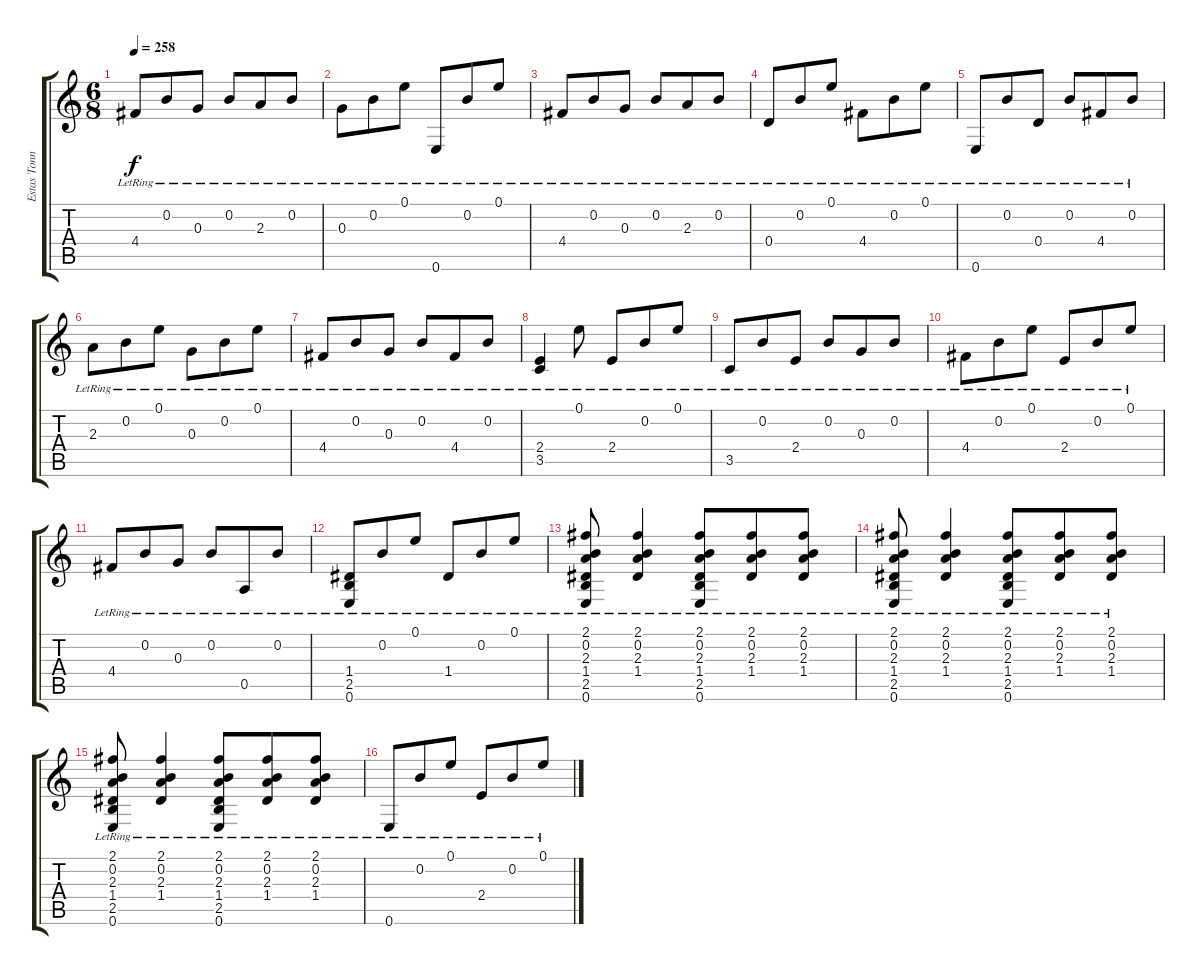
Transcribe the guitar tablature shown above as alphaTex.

\track ("Estas Tonne" "Estas Tonn") {instrument acousticguitarnylon}
\staff {score tabs}
\tuning (E4 B3 G3 D3 A2 E2) {hide}
\ts (6 8)
\tempo 258
\clef g2
\ks c
4.4{lr}.8{dy f} 0.2{lr}.8 0.3{lr}.8 0.2{lr}.8 2.3{lr}.8 0.2{lr}.8 |
0.3{lr}.8 0.2{lr}.8 0.1{lr}.8 0.6{lr}.8 0.2{lr}.8 0.1{lr}.8 |
4.4{lr}.8 0.2{lr}.8 0.3{lr}.8 0.2{lr}.8 2.3{lr}.8 0.2{lr}.8 |
0.4{lr}.8 0.2{lr}.8 0.1{lr}.8 4.4{lr}.8 0.2{lr}.8 0.1{lr}.8 |
0.6{lr}.8 0.2{lr}.8 0.4{lr}.8 0.2{lr}.8 4.4{lr}.8 0.2{lr}.8 |
2.3{lr}.8 0.2{lr}.8 0.1{lr}.8 0.3{lr}.8 0.2{lr}.8 0.1{lr}.8 |
4.4{lr}.8 0.2{lr}.8 0.3{lr}.8 0.2{lr}.8 4.4{lr}.8 0.2{lr}.8 |
(2.4{lr} 3.5{lr}).4 0.1{lr}.8 2.4{lr}.8 0.2{lr}.8 0.1{lr}.8 |
3.5{lr}.8 0.2{lr}.8 2.4{lr}.8 0.2{lr}.8 0.3{lr}.8 0.2{lr}.8 |
4.4{lr}.8 0.2{lr}.8 0.1{lr}.8 2.4{lr}.8 0.2{lr}.8 0.1{lr}.8 |
4.4{lr}.8 0.2{lr}.8 0.3{lr}.8 0.2{lr}.8 0.5{lr}.8 0.2{lr}.8 |
(1.4{lr} 2.5{lr} 0.6{lr}).8 0.2{lr}.8 0.1{lr}.8 1.4{lr}.8 0.2{lr}.8 0.1{lr}.8 |
(2.1{lr} 0.2{lr} 2.3{lr} 1.4{lr} 2.5{lr} 0.6{lr}).8 (2.1{lr} 0.2{lr} 2.3{lr} 1.4{lr}).4 (2.1{lr} 0.2{lr} 2.3{lr} 1.4{lr} 2.5{lr} 0.6{lr}).8 (2.1{lr} 0.2{lr} 2.3{lr} 1.4{lr}).8 (2.1{lr} 0.2{lr} 2.3{lr} 1.4{lr}).8 |
(2.1{lr} 0.2{lr} 2.3{lr} 1.4{lr} 2.5{lr} 0.6{lr}).8 (2.1{lr} 0.2{lr} 2.3{lr} 1.4{lr}).4 (2.1{lr} 0.2{lr} 2.3{lr} 1.4{lr} 2.5{lr} 0.6{lr}).8 (2.1{lr} 0.2{lr} 2.3{lr} 1.4{lr}).8 (2.1{lr} 0.2{lr} 2.3{lr} 1.4{lr}).8 |
(2.1{lr} 0.2{lr} 2.3{lr} 1.4{lr} 2.5{lr} 0.6{lr}).8 (2.1{lr} 0.2{lr} 2.3{lr} 1.4{lr}).4 (2.1{lr} 0.2{lr} 2.3{lr} 1.4{lr} 2.5{lr} 0.6{lr}).8 (2.1{lr} 0.2{lr} 2.3{lr} 1.4{lr}).8 (2.1{lr} 0.2{lr} 2.3{lr} 1.4{lr}).8 |
0.6{lr}.8 0.2{lr}.8 0.1{lr}.8 2.4{lr}.8 0.2{lr}.8 0.1{lr}.8
